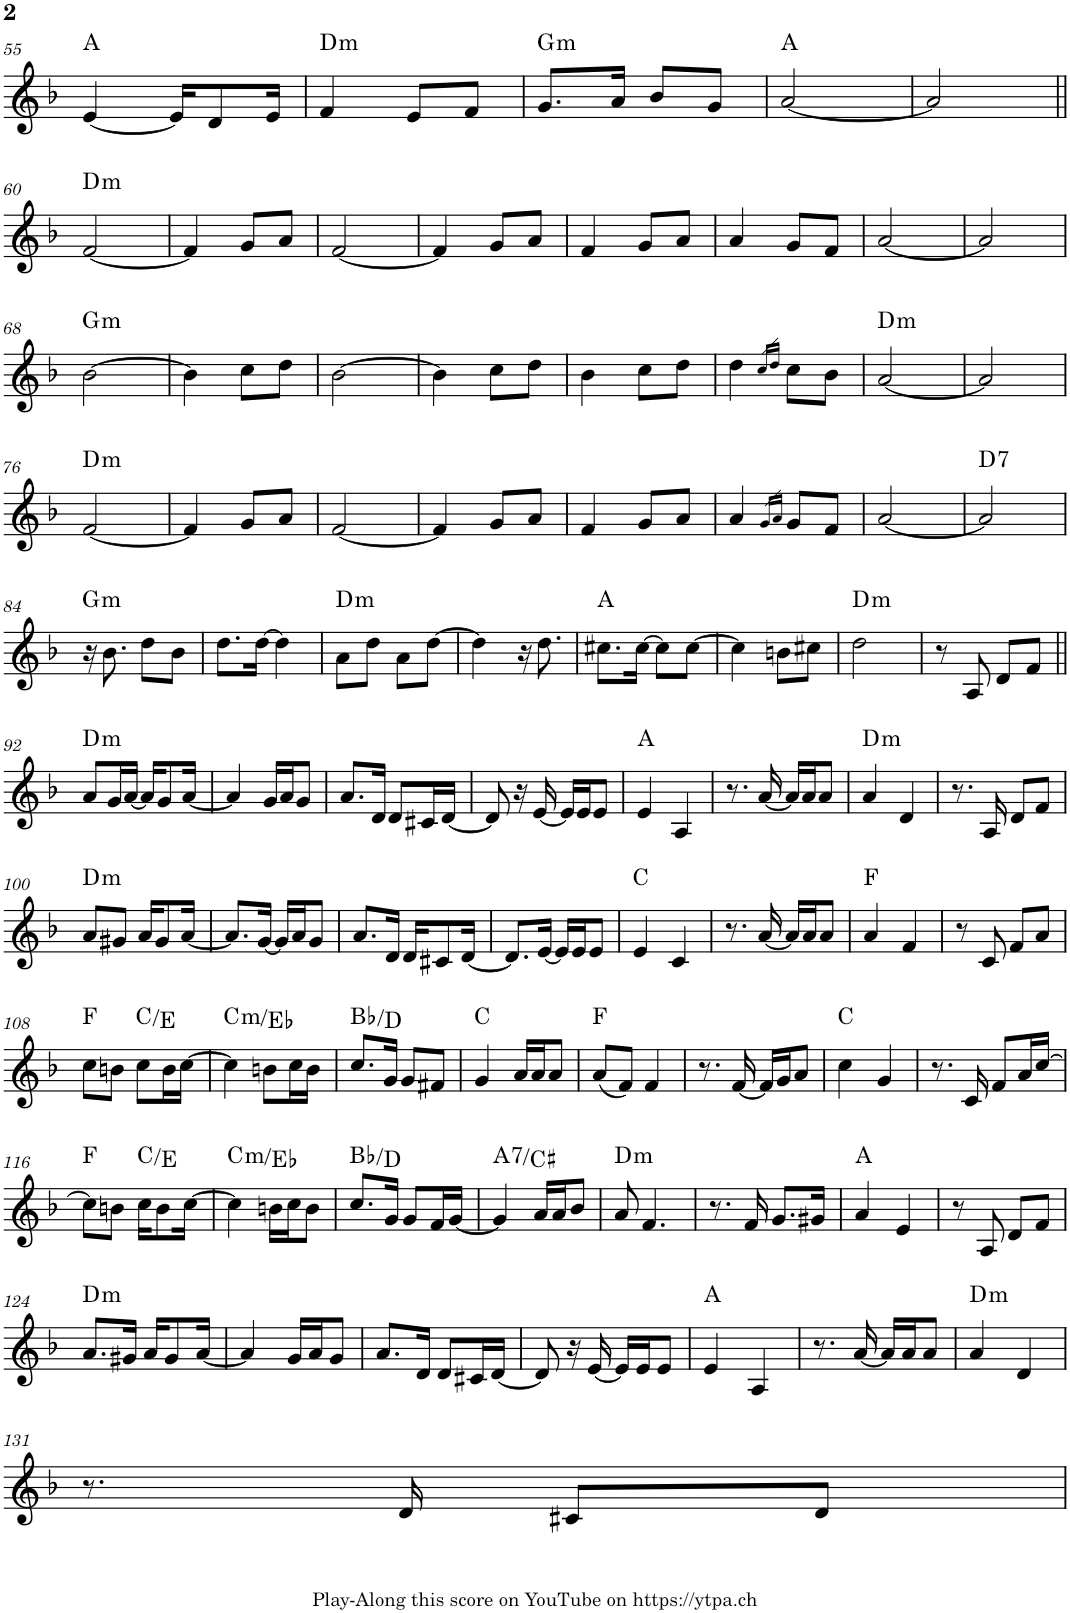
**kern	**harte
*part1	*part1
*staff1	*
*I"Piano	*
*I'Pno.	*
!!LO:PB:g=z
*clefG2	*
*k[b-]	*
*M2/4	*
=55	=55
[4e/	A:maj
16e/KL]	.
8d/	.
16e/Jk	.
=56	=56
!	!LO:H:kt=m
4f/	D:min
8e/L	.
8f/J	.
=57	=57
!	!LO:H:kt=m
8.g/L	G:min
16a/Jk	.
8b-/L	.
8g/J	.
=58	=58
[2a/	A:maj
=59	=59
2a/]	.
!!LO:LB:g=z
=60||	=60||
!	!LO:H:kt=m
[2f/	D:min
=61	=61
4f/]	.
8g/L	.
8a/J	.
=62	=62
[2f/	.
=63	=63
4f/]	.
8g/L	.
8a/J	.
=64	=64
4f/	.
8g/L	.
8a/J	.
=65	=65
4a/	.
8g/L	.
8f/J	.
=66	=66
[2a/	.
=67	=67
2a/]	.
!!LO:LB:g=z
=68	=68
!	!LO:H:kt=m
[2b-\	G:min
=69	=69
4b-\]	.
8cc\L	.
8dd\J	.
=70	=70
[2b-\	.
=71	=71
4b-\]	.
8cc\L	.
8dd\J	.
=72	=72
4b-\	.
8cc\L	.
8dd\J	.
=73	=73
4dd\	.
16qcc/LL	.
16qdd/JJ	.
8cc\L	.
8b-\J	.
=74	=74
!	!LO:H:kt=m
[2a/	D:min
=75	=75
2a/]	.
!!LO:LB:g=z
=76	=76
!	!LO:H:kt=m
[2f/	D:min
=77	=77
4f/]	.
8g/L	.
8a/J	.
=78	=78
[2f/	.
=79	=79
4f/]	.
8g/L	.
8a/J	.
=80	=80
4f/	.
8g/L	.
8a/J	.
=81	=81
4a/	.
16qg/LL	.
16qa/JJ	.
8g/L	.
8f/J	.
=82	=82
[2a/	.
=83	=83
!	!LO:H:kt=7
2a/]	D:7
!!LO:LB:g=z
=84	=84
!	!LO:H:kt=m
16r	G:min
8.b-\	.
8dd\L	.
8b-\J	.
=85	=85
8.dd\L	.
[16dd\Jk	.
4dd\]	.
=86	=86
!	!LO:H:kt=m
8a\L	D:min
8dd\J	.
8a\L	.
[8dd\J	.
=87	=87
4dd\]	.
16r	.
8.dd\	.
=88	=88
8.cc#X\L	A:maj
[16cc#\Jk	.
8cc#\L]	.
[8cc#\J	.
=89	=89
4cc#\]	.
8bn\L	.
8cc#X\J	.
=90	=90
!	!LO:H:kt=m
2dd\	D:min
=91	=91
8r	.
8A/	.
8d/L	.
8f/J	.
!!LO:LB:g=z
=92||	=92||
!	!LO:H:kt=m
8a/L	D:min
16g/L	.
[16a/JJ	.
16a/KL]	.
8g/	.
[16a/Jk	.
=93	=93
4a/]	.
16g/LL	.
16a/J	.
8g/J	.
=94	=94
8.a/L	.
16d/Jk	.
8d/L	.
16c#X/L	.
[16d/JJ	.
=95	=95
8d/]	.
16r	.
[16e/	.
16e/LL]	.
16e/J	.
8e/J	.
=96	=96
4e/	A:maj
4A/	.
=97	=97
8.r	.
[16a/	.
16a/LL]	.
16a/J	.
8a/J	.
=98	=98
!	!LO:H:kt=m
4a/	D:min
4d/	.
=99	=99
8.r	.
16A/	.
8d/L	.
8f/J	.
!!LO:LB:g=z
=100	=100
!	!LO:H:kt=m
8a/L	D:min
8g#X/J	.
16a/KL	.
8g#/	.
[16a/Jk	.
=101	=101
8.a/L]	.
[16g/Jk	.
16g/LL]	.
16a/J	.
8g/J	.
=102	=102
8.a/L	.
16d/Jk	.
16d/KL	.
8c#X/	.
[16d/Jk	.
=103	=103
8.d/L]	.
[16e/Jk	.
16e/LL]	.
16e/J	.
8e/J	.
=104	=104
4e/	C:maj
4c/	.
=105	=105
8.r	.
[16a/	.
16a/LL]	.
16a/J	.
8a/J	.
=106	=106
4a/	F:maj
4f/	.
=107	=107
8r	.
8c/	.
8f/L	.
8a/J	.
!!LO:LB:g=z
=108	=108
8cc\L	F:maj
8bn\J	.
8cc\L	C:maj/3
16b\L	.
[16cc\JJ	.
=109	=109
!	!LO:H:kt=m
4cc\]	C:min/b3
8bn\L	.
16cc\L	.
16b\JJ	.
=110	=110
8.cc/L	Bb:maj/3
16g/Jk	.
8g/L	.
8f#X/J	.
=111	=111
4g/	C:maj
16a/LL	.
16a/J	.
8a/J	.
=112	=112
(8a/L	F:maj
8f/J)	.
4f/	.
=113	=113
8.r	.
[16f/	.
16f/LL]	.
16g/J	.
8a/J	.
=114	=114
4cc\	C:maj
4g/	.
=115	=115
8.r	.
16c/	.
8f/L	.
16a/L	.
[16cc/JJ	.
!!LO:LB:g=z
=116	=116
8cc\L]	F:maj
8bn\J	.
16cc\KL	C:maj/3
8b\	.
[16cc\Jk	.
=117	=117
!	!LO:H:kt=m
4cc\]	C:min/b3
16bn\LL	.
16cc\J	.
8b\J	.
=118	=118
8.cc/L	Bb:maj/3
16g/Jk	.
8g/L	.
16f/L	.
[16g/JJ	.
=119	=119
!	!LO:H:kt=7
4g/]	A:7/3
16a/LL	.
16a/J	.
8b-/J	.
=120	=120
!	!LO:H:kt=m
8a/	D:min
4.f/	.
=121	=121
8.r	.
16f/	.
8.g/L	.
16g#X/Jk	.
=122	=122
4a/	A:maj
4e/	.
=123	=123
8r	.
8A/	.
8d/L	.
8f/J	.
!!LO:LB:g=z
=124	=124
!	!LO:H:kt=m
8.a/L	D:min
16g#X/Jk	.
16a/KL	.
8g#/	.
[16a/Jk	.
=125	=125
4a/]	.
16g/LL	.
16a/J	.
8g/J	.
=126	=126
8.a/L	.
16d/Jk	.
8d/L	.
16c#X/L	.
[16d/JJ	.
=127	=127
8d/]	.
16r	.
[16e/	.
16e/LL]	.
16e/J	.
8e/J	.
=128	=128
4e/	A:maj
4A/	.
=129	=129
8.r	.
[16a/	.
16a/LL]	.
16a/J	.
8a/J	.
=130	=130
!	!LO:H:kt=m
4a/	D:min
4d/	.
!!LO:LB:g=z
=131	=131
8.r	.
16d/	.
8c#X/L	.
8d/J	.
=	=
*-	*-
